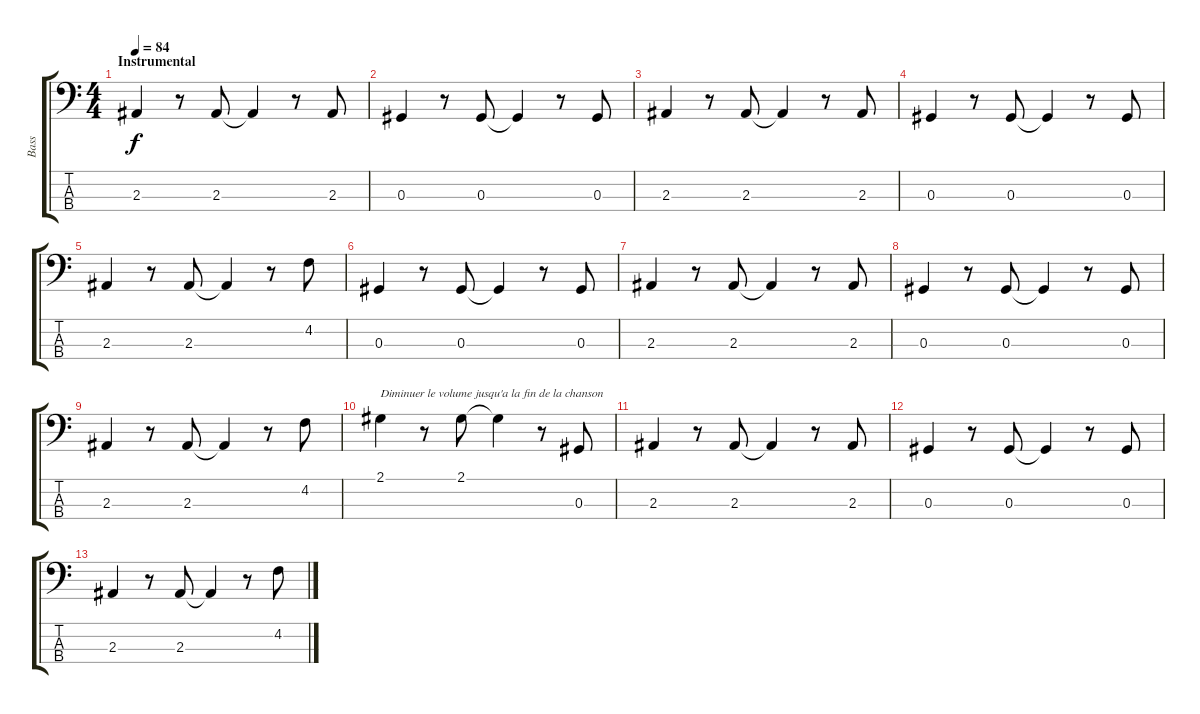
\track ("Bass" "Bass") {instrument electricbassfinger}
\staff {score tabs}
\tuning (Gb2 Db2 Ab1 Eb1) {hide}
\ts (4 4)
\section ("" "Instrumental")
\tempo 84
\clef f4
\ks c
2.3.4{dy f} r.8 2.3.8 2.3{t}.4 r.8 2.3.8 |
0.3.4 r.8 0.3.8 0.3{t}.4 r.8 0.3.8 |
2.3.4 r.8 2.3.8 2.3{t}.4 r.8 2.3.8 |
0.3.4 r.8 0.3.8 0.3{t}.4 r.8 0.3.8 |
2.3.4 r.8 2.3.8 2.3{t}.4 r.8 4.2.8 |
0.3.4 r.8 0.3.8 0.3{t}.4 r.8 0.3.8 |
2.3.4 r.8 2.3.8 2.3{t}.4 r.8 2.3.8 |
0.3.4 r.8 0.3.8 0.3{t}.4 r.8 0.3.8 |
2.3.4 r.8 2.3.8 2.3{t}.4 r.8 4.2.8 |
2.1.4{txt "Diminuer le volume jusqu'a la fin de la chanson"} r.8 2.1.8 2.1{t}.4 r.8 0.3.8 |
2.3.4 r.8 2.3.8 2.3{t}.4 r.8 2.3.8 |
0.3.4 r.8 0.3.8 0.3{t}.4 r.8 0.3.8 |
2.3.4 r.8 2.3.8 2.3{t}.4 r.8 4.2.8
